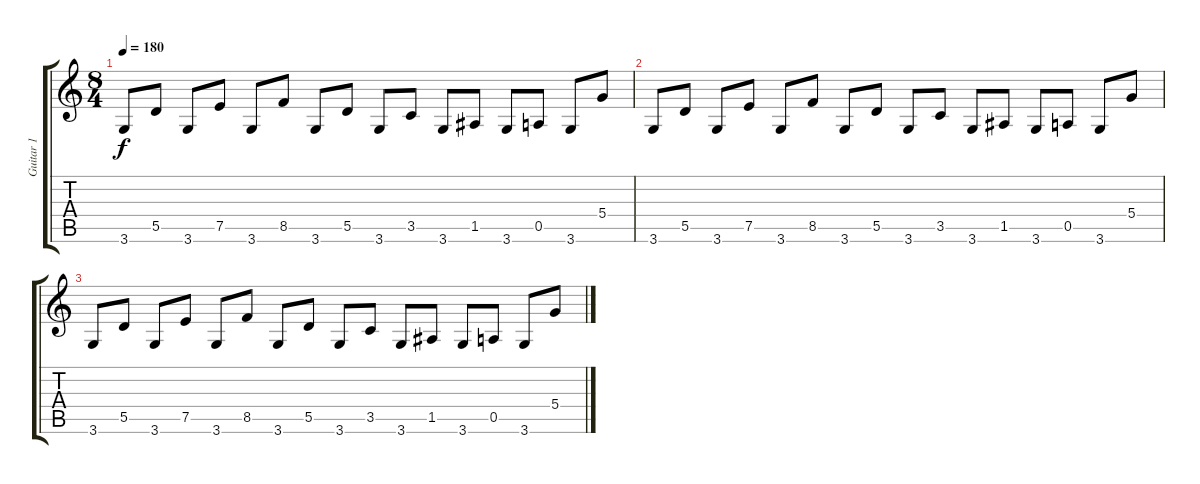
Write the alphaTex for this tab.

\track ("Guitar 1" "Guitar 1") {instrument distortionguitar}
\staff {score tabs}
\tuning (E4 B3 G3 D3 A2 E2) {hide}
\ts (8 4)
\tempo 180
\clef g2
\ks c
3.6.8{dy f} 5.5.8 3.6.8 7.5.8 3.6.8 8.5.8 3.6.8 5.5.8 3.6.8 3.5.8 3.6.8 1.5.8 3.6.8 0.5.8 3.6.8 5.4.8 |
3.6.8 5.5.8 3.6.8 7.5.8 3.6.8 8.5.8 3.6.8 5.5.8 3.6.8 3.5.8 3.6.8 1.5.8 3.6.8 0.5.8 3.6.8 5.4.8 |
3.6.8 5.5.8 3.6.8 7.5.8 3.6.8 8.5.8 3.6.8 5.5.8 3.6.8 3.5.8 3.6.8 1.5.8 3.6.8 0.5.8 3.6.8 5.4.8
